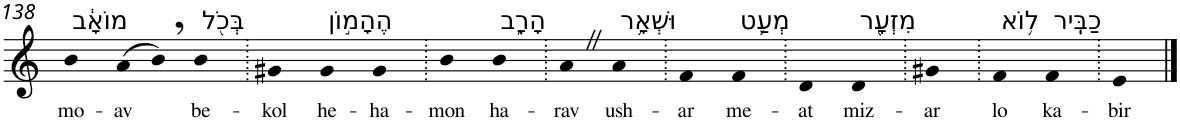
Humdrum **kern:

**kern	**text
*part1	*part1
*staff1	*staff1
*I"Piano	*
*I'Pno	*
!!LO:PB:g=z
*clefG2	*
*k[]	*
=138	=138
!LO:TX:a:t=מוֹאָ֔ב	!
!	!LO:LY:b
4b	mo-
!	!LO:LY:b
(8a	-av
8b,)	.
!LO:TX:a:t=בְּכֹ֖ל	!
!	!LO:LY:b
4b	be-
=139.	=139.
!	!LO:LY:b
4g#X	-kol
!LO:TX:a:t=הֶהָמ֣וֹן	!
!	!LO:LY:b
4g#	he-
!	!LO:LY:b
4g#	-ha-
=140.	=140.
!	!LO:LY:b
4b	-mon
!LO:TX:a:t=הָרָ֑ב	!
!	!LO:LY:b
4b	ha-
=141.	=141.
!	!LO:LY:b
4aZ	-rav
!LO:TX:a:t=וּשְׁאָ֥ר	!
!	!LO:LY:b
4a	ush-
=142.	=142.
!	!LO:LY:b
4f	-ar
!LO:TX:a:t=מְעַ֛ט	!
!	!LO:LY:b
4f	me-
=143.	=143.
!	!LO:LY:b
4d	-at
!LO:TX:a:t=מִזְעָ֖ר	!
!	!LO:LY:b
4d	miz-
=144.	=144.
!	!LO:LY:b
4g#X	-ar
=145.	=145.
!LO:TX:a:t=ל֥וֹא	!
!	!LO:LY:b
4f	lo
!LO:TX:a:t=כַבִּֽיר	!
!	!LO:LY:b
4f	ka-
=146.	=146.
!	!LO:LY:b
4e	-bir
==	==
*-	*-
